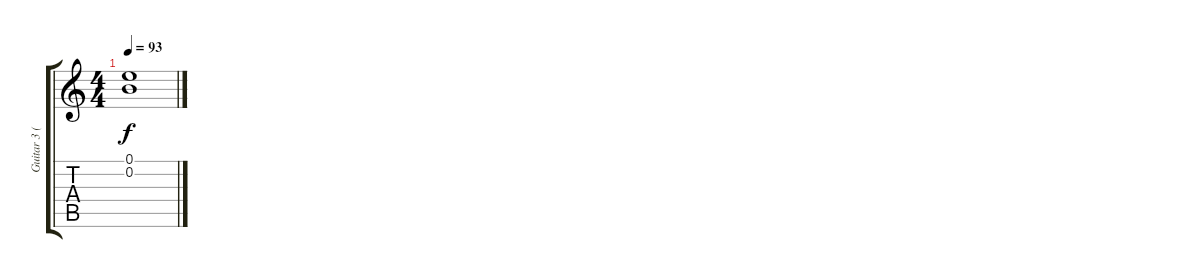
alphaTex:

\track ("Guitar 3 (Si)" "Guitar 3 (") {instrument electricguitarclean}
\staff {score tabs}
\tuning (E4 B3 G3 D3 A2 D2) {hide}
\ts (4 4)
\tempo 93
\clef g2
\ks c
(0.1{t} 0.2{t}).1{dy f}
